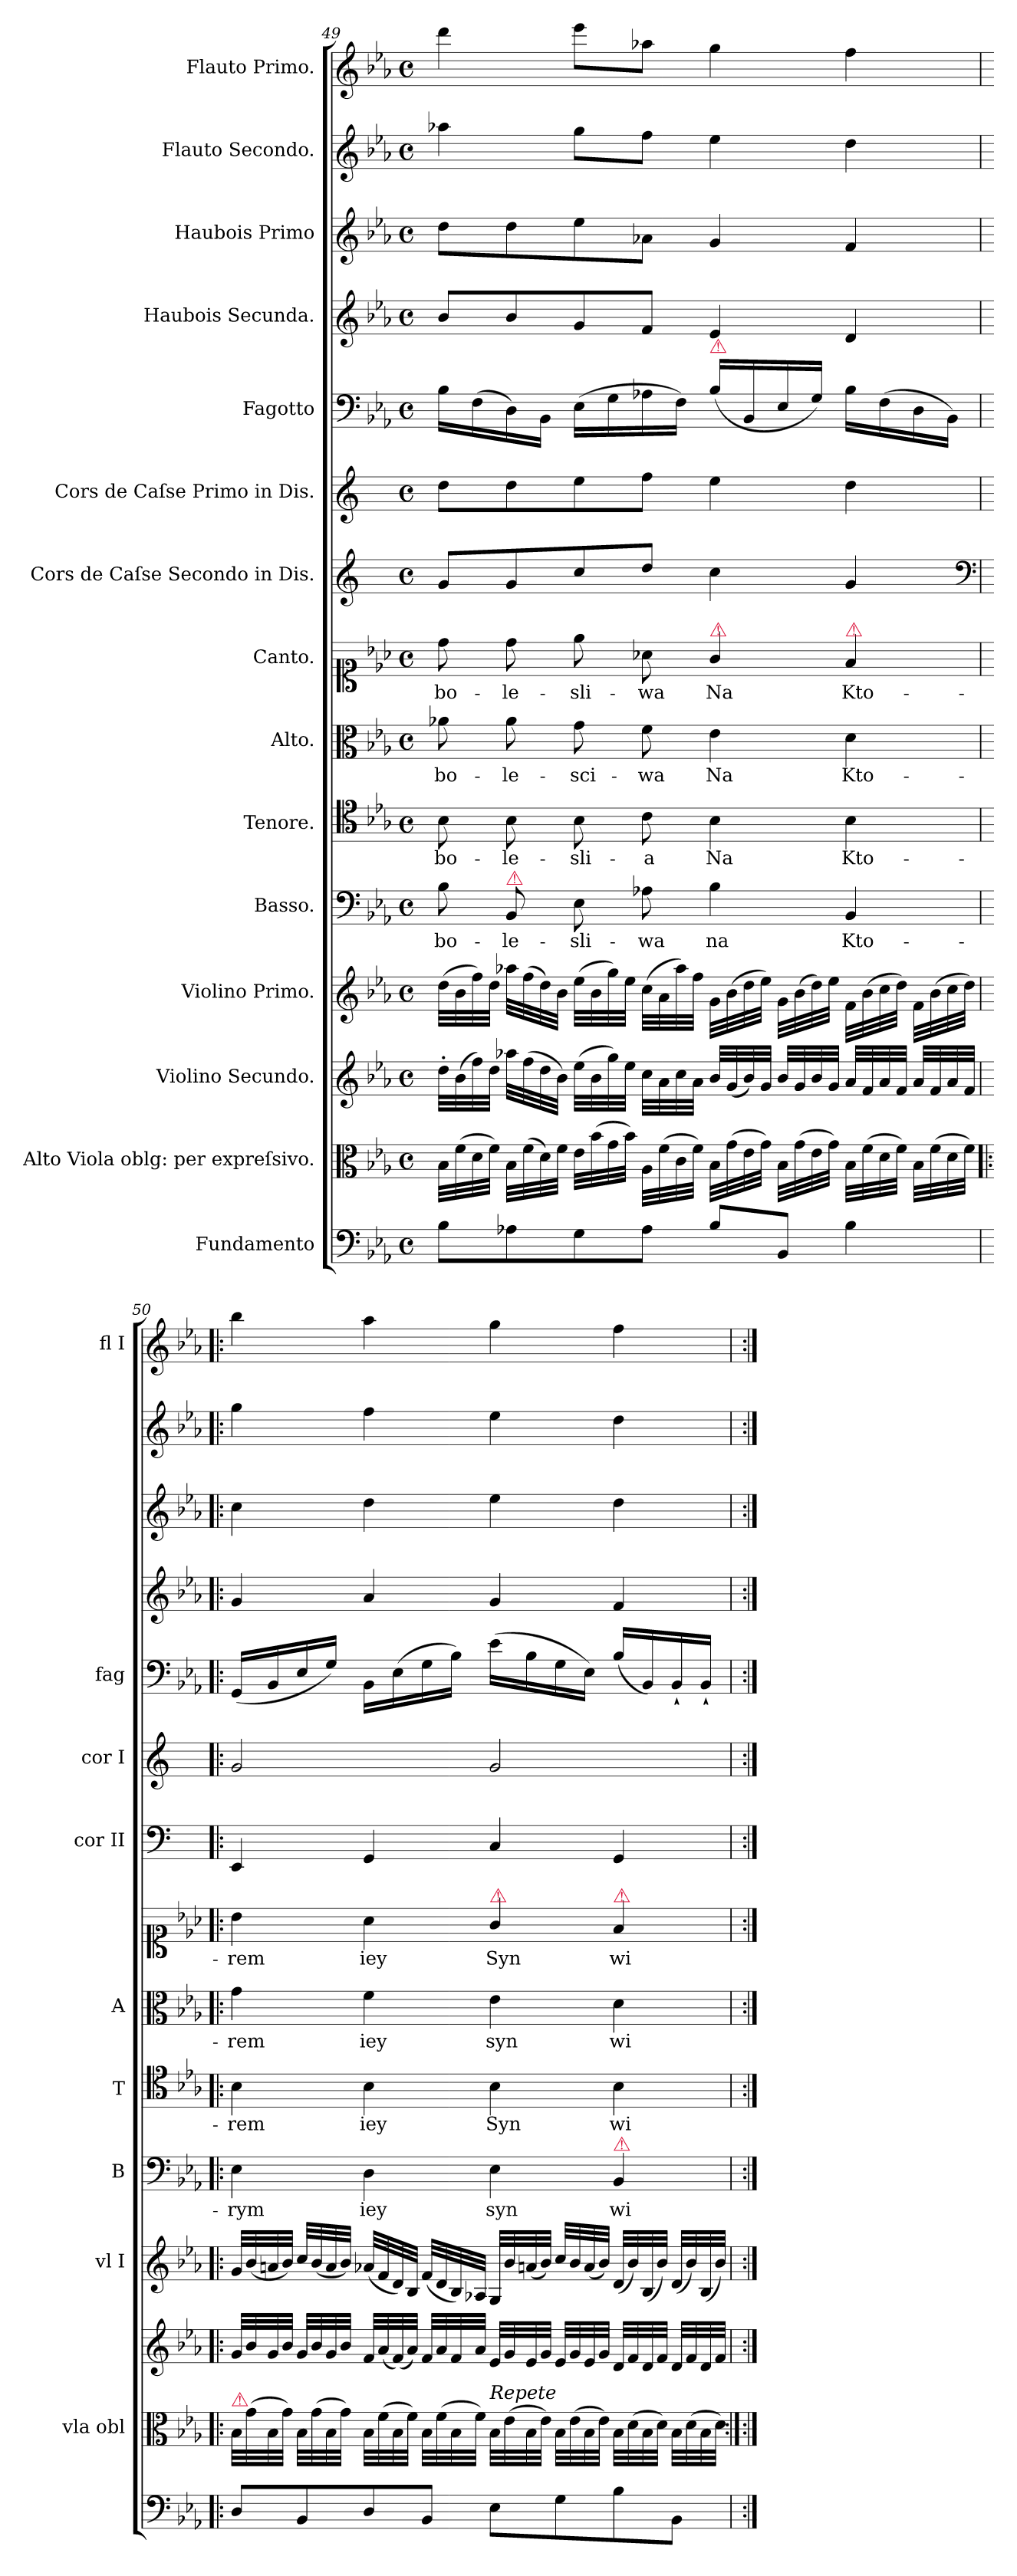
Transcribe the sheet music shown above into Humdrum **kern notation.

**kern	**kern	**kern	**kern	**kern	**text	**kern	**text	**kern	**text	**kern	**text	**kern	**kern	**kern	**kern	**kern	**kern	**kern
*part15	*part14	*part13	*part12	*part11	*part11	*part10	*part10	*part9	*part9	*part8	*part8	*part7	*part6	*part5	*part4	*part3	*part2	*part1
*staff15	*staff14	*staff13	*staff12	*staff11	*staff11	*staff10	*staff10	*staff9	*staff9	*staff8	*staff8	*staff7	*staff6	*staff5	*staff4	*staff3	*staff2	*staff1
*I"Fundamento	*I"Alto Viola oblg: per expreſsivo.	*I"Violino Secundo.	*I"Violino Primo.	*I"Basso.	*	*I"Tenore.	*	*I"Alto.	*	*I"Canto.	*	*I"Cors de Caſse Secondo in Dis.	*I"Cors de Caſse Primo in Dis.	*I"Fagotto	*I"Haubois Secunda.	*I"Haubois Primo	*I"Flauto Secondo.	*I"Flauto Primo.
*	*I'vla obl	*	*I'vl I	*I'B	*	*I'T	*	*I'A	*	*	*	*I'cor II	*I'cor I	*I'fag	*	*	*	*I'fl I
*clefF4	*clefC3	*clefG2	*clefG2	*clefF4	*	*clefC4	*	*clefC3	*	*clefC1	*	*clefG2	*clefG2	*clefF4	*clefG2	*clefG2	*clefG2	*clefG2
*	*	*	*	*	*	*	*	*	*	*	*	*ITrd-2c-3	*ITrd-2c-3	*	*	*	*	*
*k[b-e-a-]	*k[b-e-a-]	*k[b-e-a-]	*k[b-e-a-]	*k[b-e-a-]	*	*k[b-e-a-]	*	*k[b-e-a-]	*	*k[b-e-a-]	*	*k[b-e-a-]	*k[b-e-a-]	*k[b-e-a-]	*k[b-e-a-]	*k[b-e-a-]	*k[b-e-a-]	*k[b-e-a-]
*E-:	*E-:	*E-:	*E-:	*E-:	*	*E-:	*	*E-:	*	*E-:	*	*	*	*E-:	*E-:	*E-:	*E-:	*E-:
*M4/4	*M4/4	*M4/4	*M4/4	*M4/4	*	*M4/4	*	*M4/4	*	*M4/4	*	*M4/4	*M4/4	*M4/4	*M4/4	*M4/4	*M4/4	*M4/4
*met(c)	*met(c)	*met(c)	*met(c)	*met(c)	*	*met(c)	*	*met(c)	*	*met(c)	*	*met(c)	*met(c)	*met(c)	*met(c)	*met(c)	*met(c)	*met(c)
=49	=49	=49	=49	=49	=49	=49	=49	=49	=49	=49	=49	=49	=49	=49	=49	=49	=49	=49
8B-\L	32B-\LLL	32dd'\LLL	(32dd\LLL	8B-\	bo-	8B-\	bo-	8a-X\	bo-	8dd\	bo-	8b-/L	8ff\L	16B-\LL	8b-/L	8dd\L	4aa-X\	4ddd\
.	(32f\	(32b-\	32b-\	.	.	.	.	.	.	.	.	.	.	.	.	.	.	.
.	32d\	32ff\)	32ff\)	.	.	.	.	.	.	.	.	.	.	(16F\	.	.	.	.
.	32f\JJJ)	32dd\JJJ	32dd\JJJ	.	.	.	.	.	.	.	.	.	.	.	.	.	.	.
!	!	!	!	!LO:TX:a:color=crimson:t=⚠	!	!	!	!	!	!	!	!	!	!	!	!	!	!
8A-X\	32B-\LLL	32aa-X\LLL	32aa-X\LLL	8BB-/	-le-	8B-\	-le-	8a-\	-le-	8dd\	-le-	8b-/	8ff\	16D\)	8b-/	8dd\	.	.
.	(32f\	(32ff\	(32ff\	.	.	.	.	.	.	.	.	.	.	.	.	.	.	.
.	32d\)	32dd\	32dd\)	.	.	.	.	.	.	.	.	.	.	16BB-\JJ	.	.	.	.
.	32f\JJJ	32b-\JJJ)	32b-\JJJ	.	.	.	.	.	.	.	.	.	.	.	.	.	.	.
8G\	32e-\LLL	(32ee-\LLL	(32ee-\LLL	8E-\	-sli-	8B-\	-sli-	8g\	-sci-	8ee-\	-sli-	8ee-/	8gg\	(16E-\LL	8g/	8ee-\	8gg\L	8eee-\L
.	(32b-\	32b-\	32b-\	.	.	.	.	.	.	.	.	.	.	.	.	.	.	.
.	32g\	32gg\)	32gg\)	.	.	.	.	.	.	.	.	.	.	16G\	.	.	.	.
.	32b-\JJJ)	32ee-\JJJ	32ee-\JJJ	.	.	.	.	.	.	.	.	.	.	.	.	.	.	.
8A-\J	32A-\LLL	32cc\LLL	(32cc\LLL	8A-X\	-wa	8c\	-a	8f\	-wa	8a-X\	-wa	8ff/J	8aa-\J	16A-X\	8f/J	8a-X/J	8ff\J	8aa-X\J
.	(32f\	32a-\	32a-\	.	.	.	.	.	.	.	.	.	.	.	.	.	.	.
.	32c\	32cc\	32aa-\)	.	.	.	.	.	.	.	.	.	.	16F\JJ)	.	.	.	.
.	32f\JJJ)	32a-\JJJ	32ff\JJJ	.	.	.	.	.	.	.	.	.	.	.	.	.	.	.
!	!	!	!	!	!	!	!	!	!	!	!	!	!	!LO:TX:a:color=crimson:t=⚠	!	!	!	!
!	!	!	!	!	!	!	!	!	!	!LO:TX:a:color=crimson:t=⚠	!	!	!	!	!	!	!	!
8B-\L	32B-\LLL	32b-/LLL	32g\LLL	4B-\	na	4B-\	Na	4e-\	Na	4g/	Na	4ee-\	4gg\	(16B-\LL	4e-/	4g/	4ee-\	4gg\
.	(32g\	(32g/	(32b-\	.	.	.	.	.	.	.	.	.	.	.	.	.	.	.
.	32e-\	32b-/)	32dd\	.	.	.	.	.	.	.	.	.	.	16BB-/	.	.	.	.
.	32g\JJJ)	32g/JJJ	32ee-\JJJ)	.	.	.	.	.	.	.	.	.	.	.	.	.	.	.
8BB-/J	32B-\LLL	32b-/LLL	32g\LLL	.	.	.	.	.	.	.	.	.	.	16E-/	.	.	.	.
.	(32g\	32g/	(32b-\	.	.	.	.	.	.	.	.	.	.	.	.	.	.	.
.	32e-\	32b-/	32dd\)	.	.	.	.	.	.	.	.	.	.	16G/JJ)	.	.	.	.
.	32g\JJJ)	32g/JJJ	32ee-\JJJ	.	.	.	.	.	.	.	.	.	.	.	.	.	.	.
!	!	!	!	!	!	!	!	!	!	!LO:TX:a:color=crimson:t=⚠	!	!	!	!	!	!	!	!
4B-\	32B-\LLL	32a-/LLL	32f\LLL	4BB-/	Kto-	4B-\	Kto-	4d\	Kto-	4f/	Kto-	4b-/	4ff\	16B-\LL	4d/	4f/	4dd\	4ff\
.	(32f\	32f/	(32b-\	.	.	.	.	.	.	.	.	.	.	.	.	.	.	.
.	32d\	32a-/	32cc\	.	.	.	.	.	.	.	.	.	.	(16F\	.	.	.	.
.	32f\JJJ)	32f/JJJ	32dd\JJJ)	.	.	.	.	.	.	.	.	.	.	.	.	.	.	.
.	32B-\LLL	32a-/LLL	32f\LLL	.	.	.	.	.	.	.	.	.	.	16D\	.	.	.	.
.	(32f\	32f/	(32b-\	.	.	.	.	.	.	.	.	.	.	.	.	.	.	.
.	32d\	32a-/	32cc\	.	.	.	.	.	.	.	.	.	.	16BB-\JJ)	.	.	.	.
.	32f\JJJ)	32f/JJJ	32dd\JJJ)	.	.	.	.	.	.	.	.	.	.	.	.	.	.	.
*	*	*	*	*	*	*	*	*	*	*	*	*clefF4	*	*	*	*	*	*
=50	=50!|:	=50	=50	=50	=50	=50	=50	=50	=50	=50	=50	=50	=50	=50	=50	=50	=50	=50
!	!LO:TX:a:color=crimson:t=⚠	!	!	!	!	!	!	!	!	!	!	!	!	!	!	!	!	!
8D/L	32B-\LLL	32g/LLL	32g/LLL	4E-\	-rym	4B-\	-rem	4g\	-rem	4b-\	-rem	4GG/	2b-/	(16GG/LL	4g/	4cc\	4gg\	4bb-\
.	(32g\	32b-/	(32b-/	.	.	.	.	.	.	.	.	.	.	.	.	.	.	.
.	32B-\	32g/	32an/	.	.	.	.	.	.	.	.	.	.	16BB-/	.	.	.	.
.	32g\JJJ)	32b-/JJJ	32b-/JJJ)	.	.	.	.	.	.	.	.	.	.	.	.	.	.	.
8BB-/	32B-\LLL	32g/LLL	32cc/LLL	.	.	.	.	.	.	.	.	.	.	16E-/	.	.	.	.
.	(32g\	32b-/	(32b-/	.	.	.	.	.	.	.	.	.	.	.	.	.	.	.
.	32B-\	32g/	32a/	.	.	.	.	.	.	.	.	.	.	16G/JJ)	.	.	.	.
.	32g\JJJ)	32b-/JJJ	32b-/JJJ)	.	.	.	.	.	.	.	.	.	.	.	.	.	.	.
8D/	32B-\LLL	32f/LLL	(32a-X/LLL	4D\	iey	4B-\	iey	4f\	iey	4a-\	iey	4BB-/	.	16BB-\LL	4a-/	4dd\	4ff\	4aa-\
.	(32f\	(32a-/	32f/	.	.	.	.	.	.	.	.	.	.	.	.	.	.	.
.	32B-\	(32f/)	32d/)	.	.	.	.	.	.	.	.	.	.	(16E-\	.	.	.	.
.	32f\JJJ)	32a-/JJJ)	32B-/JJJ	.	.	.	.	.	.	.	.	.	.	.	.	.	.	.
8BB-/J	32B-\LLL	32f/LLL	(32f/LLL	.	.	.	.	.	.	.	.	.	.	16G\	.	.	.	.
.	(32f\	32a-/	32d/	.	.	.	.	.	.	.	.	.	.	.	.	.	.	.
.	32B-\	32f/	32B-/)	.	.	.	.	.	.	.	.	.	.	16B-\JJ)	.	.	.	.
.	32f\JJJ)	32a-/JJJ	32A-X/JJJ	.	.	.	.	.	.	.	.	.	.	.	.	.	.	.
!	!	!	!	!	!	!	!	!	!	!LO:TX:a:color=crimson:t=⚠	!	!	!	!	!	!	!	!
!	!LO:TX:a:i:t=Repete	!	!	!	!	!	!	!	!	!	!	!	!	!	!	!	!	!
8E-\L	32B-\LLL	32e-/LLL	32G/LLL	4E-\	syn	4B-\	Syn	4e-\	syn	4g/	Syn	4E-/	2b-/	(16e-\LL	4g/	4ee-\	4ee-\	4gg\
.	(32e-\	32g/	32b-/	.	.	.	.	.	.	.	.	.	.	.	.	.	.	.
.	32B-\	32e-/	(32an/	.	.	.	.	.	.	.	.	.	.	16B-\	.	.	.	.
.	32e-\JJJ)	32g/JJJ	32b-/JJJ)	.	.	.	.	.	.	.	.	.	.	.	.	.	.	.
8G\	32B-\LLL	32e-/LLL	32cc/LLL	.	.	.	.	.	.	.	.	.	.	16G\	.	.	.	.
.	(32e-\	32g/	32b-/	.	.	.	.	.	.	.	.	.	.	.	.	.	.	.
.	32B-\	32e-/	(32a/	.	.	.	.	.	.	.	.	.	.	16E-\JJ)	.	.	.	.
.	32e-\JJJ)	32g/JJJ	32b-/JJJ)	.	.	.	.	.	.	.	.	.	.	.	.	.	.	.
!	!	!	!	!	!	!	!	!	!	!LO:TX:a:color=crimson:t=⚠	!	!	!	!	!	!	!	!
!	!	!	!	!LO:TX:a:color=crimson:t=⚠	!	!	!	!	!	!	!	!	!	!	!	!	!	!
8B-\	32B-\LLL	32d/LLL	(32d/LLL	4BB-/	wi-	4B-\	wi-	4d\	wi-	4f/	wi-	4BB-/	.	(16B-\LL	4f/	4dd\	4dd\	4ff\
.	(32d\	32f/	32b-/)	.	.	.	.	.	.	.	.	.	.	.	.	.	.	.
.	32B-\	32d/	(32B-/	.	.	.	.	.	.	.	.	.	.	16BB-/)	.	.	.	.
.	32d\JJJ)	32f/JJJ	32b-/JJJ)	.	.	.	.	.	.	.	.	.	.	.	.	.	.	.
8BB-/J	32B-\LLL	32d/LLL	(32d/LLL	.	.	.	.	.	.	.	.	.	.	16BB-`/	.	.	.	.
.	(32d\	32f/	32b-/)	.	.	.	.	.	.	.	.	.	.	.	.	.	.	.
.	32B-\	32d/	(32B-/	.	.	.	.	.	.	.	.	.	.	16BB-`/JJ	.	.	.	.
.	32d\JJJ)	32f/JJJ	32b-/JJJ)	.	.	.	.	.	.	.	.	.	.	.	.	.	.	.
=	=:|!	=	=	=	=	=	=	=	=	=	=	=	=	=	=	=	=	=
*-	*-	*-	*-	*-	*-	*-	*-	*-	*-	*-	*-	*-	*-	*-	*-	*-	*-	*-
